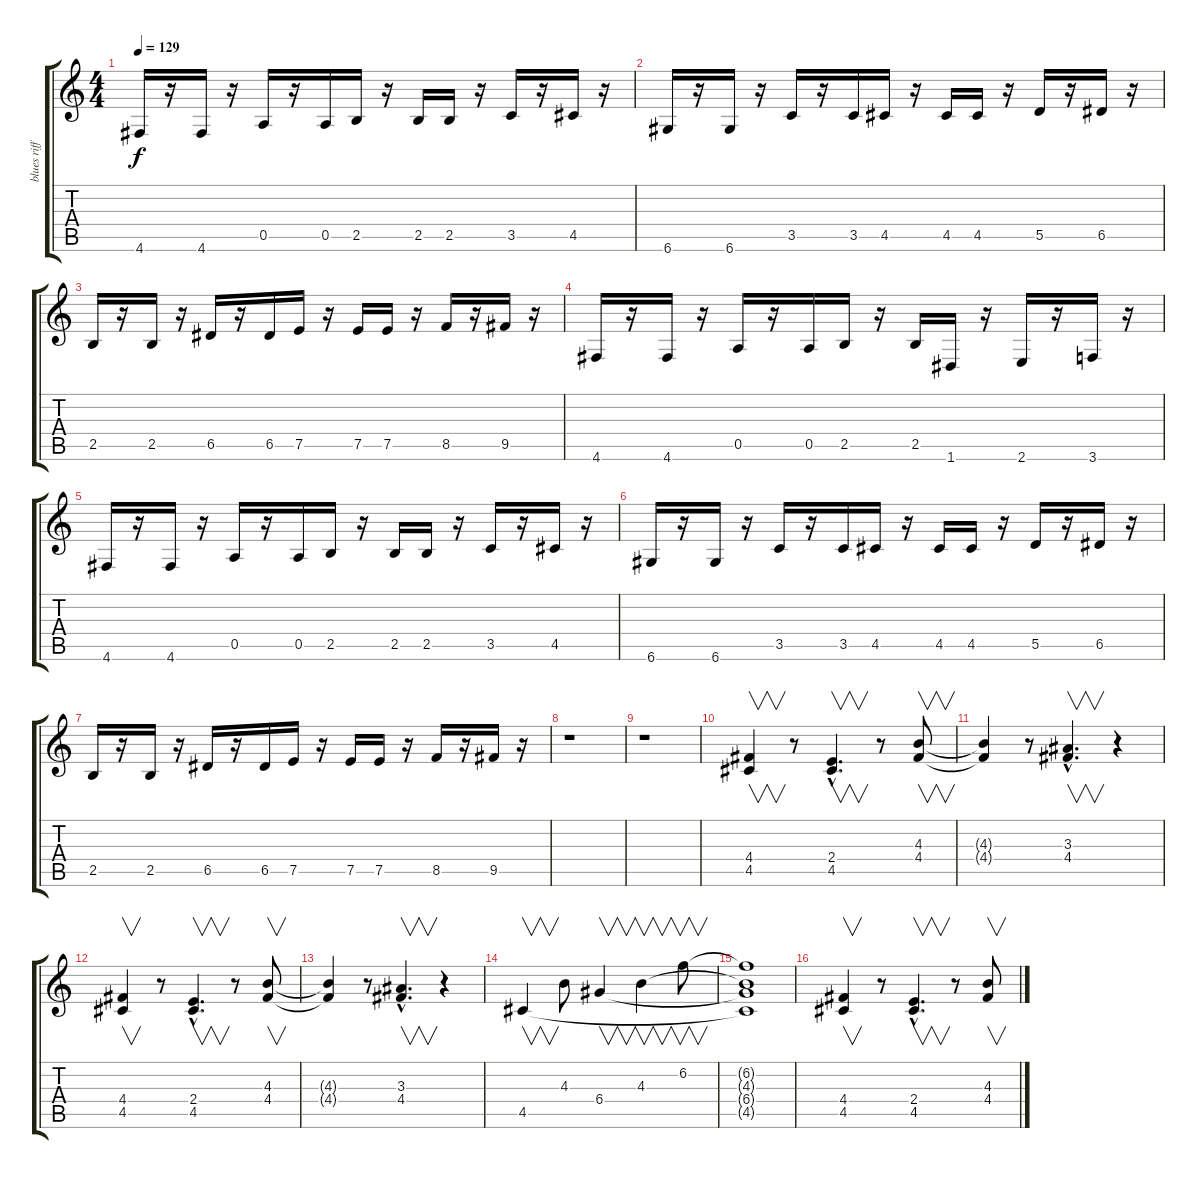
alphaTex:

\track ("blues riff" "blues riff") {instrument distortionguitar}
\staff {score tabs}
\tuning (E4 B3 G3 D3 A2 D2) {hide}
\ts (4 4)
\tempo 129
\clef g2
\ks c
4.6.16{dy f} r.16 4.6.16 r.16 0.5.16 r.16 0.5.16 2.5.16 r.16 2.5.16 2.5.16 r.16 3.5.16 r.16 4.5.16 r.16 |
6.6.16 r.16 6.6.16 r.16 3.5.16 r.16 3.5.16 4.5.16 r.16 4.5.16 4.5.16 r.16 5.5.16 r.16 6.5.16 r.16 |
2.5.16 r.16 2.5.16 r.16 6.5.16 r.16 6.5.16 7.5.16 r.16 7.5.16 7.5.16 r.16 8.5.16 r.16 9.5.16 r.16 |
4.6.16 r.16 4.6.16 r.16 0.5.16 r.16 0.5.16 2.5.16 r.16 2.5.16 1.6.16 r.16 2.6.16 r.16 3.6.16 r.16 |
4.6.16 r.16 4.6.16 r.16 0.5.16 r.16 0.5.16 2.5.16 r.16 2.5.16 2.5.16 r.16 3.5.16 r.16 4.5.16 r.16 |
6.6.16 r.16 6.6.16 r.16 3.5.16 r.16 3.5.16 4.5.16 r.16 4.5.16 4.5.16 r.16 5.5.16 r.16 6.5.16 r.16 |
2.5.16 r.16 2.5.16 r.16 6.5.16 r.16 6.5.16 7.5.16 r.16 7.5.16 7.5.16 r.16 8.5.16 r.16 9.5.16 r.16 |
r.1 |
r.1 |
(4.4 4.5).4{v} r.8 (2.4{hac} 4.5{hac}).4{v d} r.8 (4.3 4.4).8{v} |
(4.3{t} 4.4{t}).4 r.8 (3.3{hac} 4.4{hac}).4{v d} r.4 |
(4.4 4.5).4{v} r.8 (2.4{hac} 4.5{hac}).4{v d} r.8 (4.3 4.4).8{v} |
(4.3{t} 4.4{t}).4 r.8 (3.3{hac} 4.4{hac}).4{v d} r.4 |
4.5.4{v} 4.3.8 6.4.4{v} 4.3.4{v} 6.2.8{v} |
(6.2{t} 4.3{t} 6.4{t} 4.5{t}).1 |
(4.4 4.5).4{v} r.8 (2.4{hac} 4.5{hac}).4{v d} r.8 (4.3 4.4).8{v}
